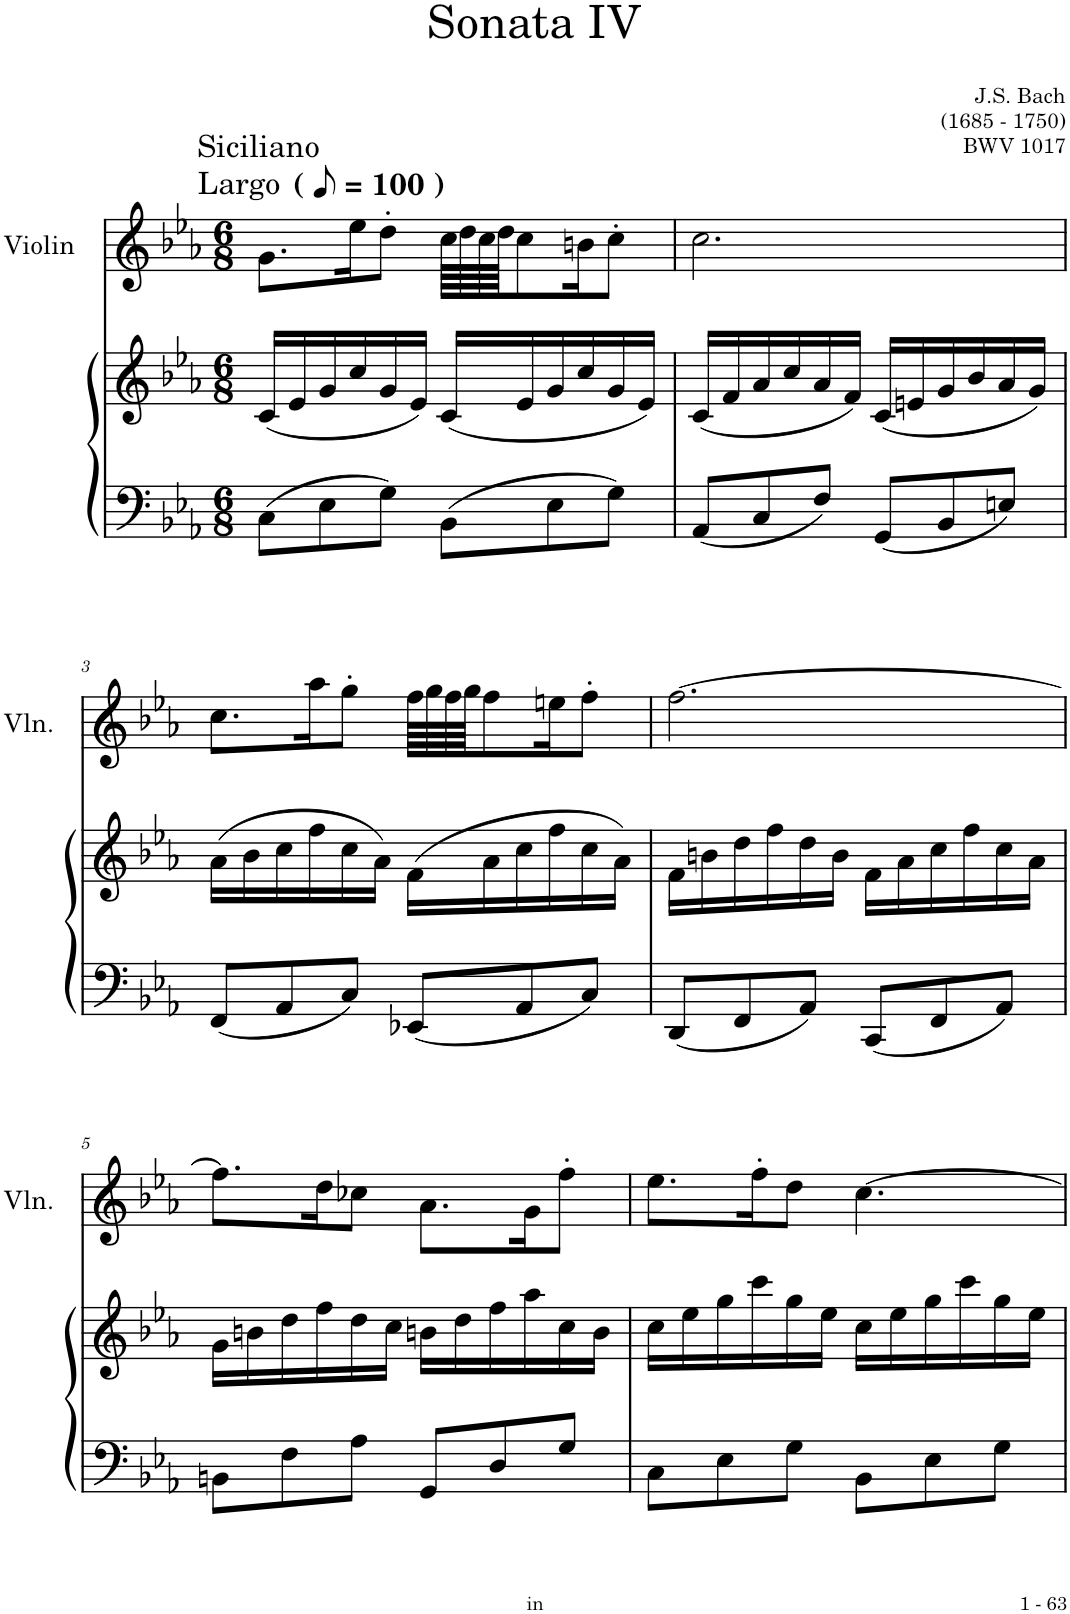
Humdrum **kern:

**kern	**kern	**kern
*part3	*part2	*part1
*staff3	*staff2	*staff1
*I"Piano	*I"Piano	*I"Violin
*I'Pno	*I'Pno	*I'Vln.
*clefF4	*clefG2	*clefG2
*k[b-e-a-]	*k[b-e-a-]	*k[b-e-a-]
*M6/8	*M6/8	*M6/8
*MM50	*MM50	*MM50
=1	=1	=1
!	!	!LO:TX:a:B:t=(
!	!	!LO:TX:a:B:t=)
!	!	!LO:TX:a:t=Largo
!	!	!LO:TX:a:t=Siciliano
(8C\L	(16c/LL	8.g\L
.	16e-/	.
8E-\	16g/	.
.	16cc/	16ee-\K
8G\J)	16g/	8dd'\J
.	16e-/JJ)	.
(8BB-\L	(16c/LL	64cc\LLLL
.	.	64dd\
.	.	64cc\
.	.	64dd\JJJ
.	16e-/	8cc\
8E-\	16g/	.
.	16cc/	16bn\K
8G\J)	16g/	8cc'\J
.	16e-/JJ)	.
=2	=2	=2
(8AA-/L	(16c/LL	2.cc\
.	16f/	.
8C/	16a-/	.
.	16cc/	.
8F/J)	16a-/	.
.	16f/JJ)	.
(8GG/L	(16c/LL	.
.	16en/	.
8BB-/	16g/	.
.	16b-/	.
8En/J)	16a-/	.
.	16g/JJ)	.
!!LO:LB:g=z
=3	=3	=3
(8FF/L	(16a-\LL	8.cc\L
.	16b-\	.
8AA-/	16cc\	.
.	16ff\	16aa-\K
8C/J)	16cc\	8gg'\J
.	16a-\JJ)	.
(8EE-X/L	(16f\LL	64ff\LLLL
.	.	64gg\
.	.	64ff\
.	.	64gg\JJJ
.	16a-\	8ff\
8AA-/	16cc\	.
.	16ff\	16een\K
8C/J)	16cc\	8ff'\J
.	16a-\JJ)	.
=4	=4	=4
(8DD/L	16f\LL	[2.ff\
.	16bn\	.
8FF/	16dd\	.
.	16ff\	.
8AA-/J)	16dd\	.
.	16b\JJ	.
(8CC/L	16f\LL	.
.	16a-\	.
8FF/	16cc\	.
.	16ff\	.
8AA-/J)	16cc\	.
.	16a-\JJ	.
!!LO:LB:g=z
=5	=5	=5
8BBn\L	16g\LL	8.ff\L]
.	16bn\	.
8F\	16dd\	.
.	16ff\	16dd\K
8A-\J	16dd\	8cc-X\J
.	16cc\JJ	.
8GG/L	16bn\LL	8.a-\L
.	16dd\	.
8D/	16ff\	.
.	16aa-\	16g\K
8G/J	16cc\	8ff'\J
.	16b\JJ	.
=6	=6	=6
8C\L	16cc\LL	8.ee-\L
.	16ee-\	.
8E-\	16gg\	.
.	16ccc\	16ff'\K
8G\J	16gg\	8dd\J
.	16ee-\JJ	.
8BB-\L	16cc\LL	[4.cc\
.	16ee-\	.
8E-\	16gg\	.
.	16ccc\	.
8G\J	16gg\	.
.	16ee-\JJ	.
=	=	=
*-	*-	*-
